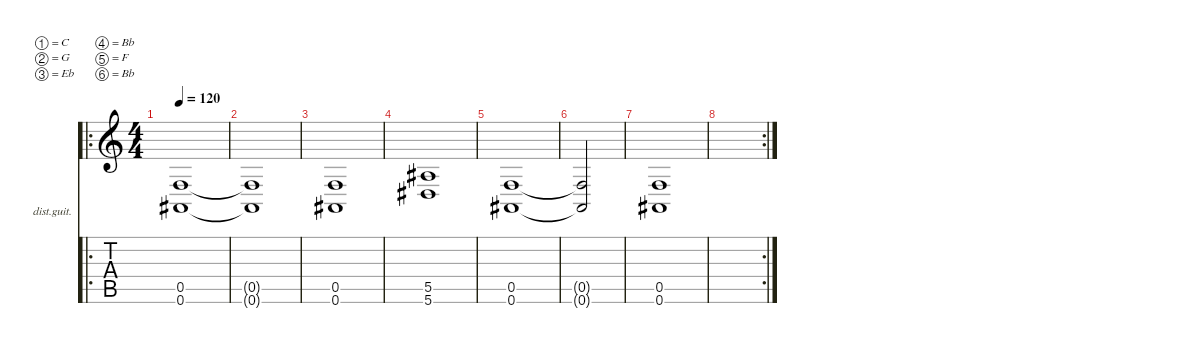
\defaultSystemsLayout 4
\hideDynamics
\bracketExtendMode nobrackets
\firstSystemTrackNameOrientation horizontal
\otherSystemsTrackNameOrientation horizontal
\track ("Rythm Guitar" "dist.guit.") {instrument distortionguitar}
\staff {score tabs}
\tuning (C4 G3 Eb3 Bb2 F2 Bb1)
\ro
\ts (4 4)
\tempo 120
\clef g2
\ks c
(0.5 0.6{acc #}).1{dy mf instrument distortionguitar beam Up} |
(0.6{t acc #} 0.5{t}).1{beam Up} |
(0.5 0.6{acc #}).1{beam Up} |
(5.5{acc #} 5.6{acc #}).1{beam Up} |
(0.5 0.6{acc #}).1{beam Up} |
(0.5{t} 0.6{t acc #}).2{beam Up} |
(0.5 0.6{acc #}).1{beam Up} |
\rc 2
